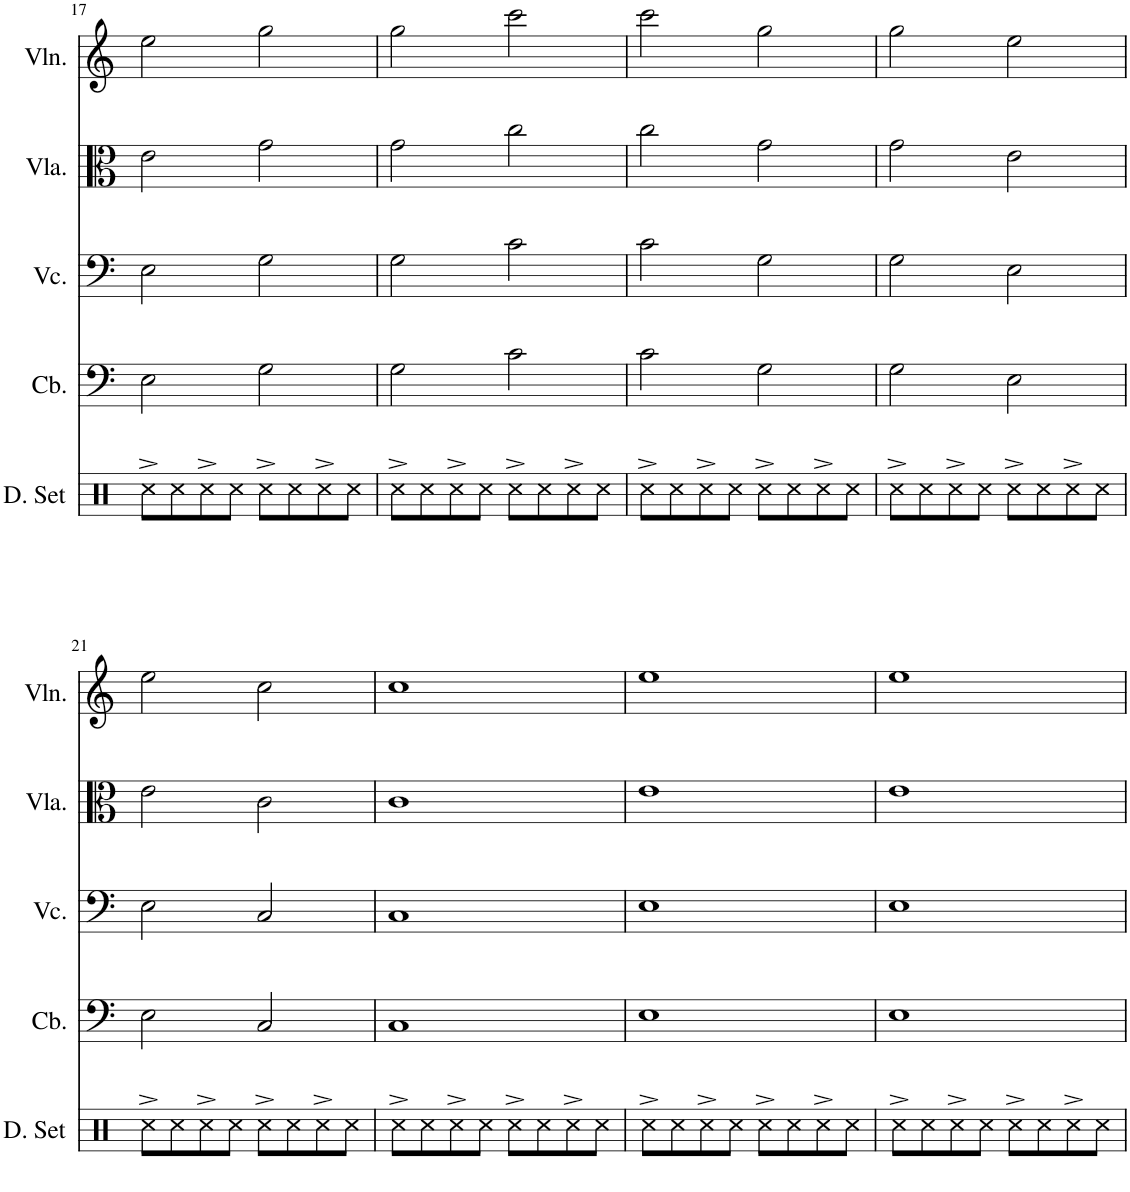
**kern	**kern	**kern	**kern	**kern
*part5	*part4	*part3	*part2	*part1
*staff5	*staff4	*staff3	*staff2	*staff1
*I"Drumset	*I"Contrabass	*I"Cello	*I"Viola	*I"Violin
*I'D. Set	*I'Cb.	*	*I'Vla.	*I'Vln.
!!LO:PB:g=z
*clefX	*clefF4	*clefF4	*clefC3	*clefG2
*	*Trd7c12	*	*	*
*k[]	*k[]	*k[]	*k[]	*k[]
*M4/4	*M4/4	*M4/4	*M4/4	*M4/4
=17	=17	=17	=17	=17
8Rcc^\L	2E\	2E\	2e\	2ee\
8Rcc\	.	.	.	.
8Rcc^\	.	.	.	.
8Rcc\J	.	.	.	.
8Rcc^\L	2G\	2G\	2g\	2gg\
8Rcc\	.	.	.	.
8Rcc^\	.	.	.	.
8Rcc\J	.	.	.	.
=18	=18	=18	=18	=18
8Rcc^\L	2G\	2G\	2g\	2gg\
8Rcc\	.	.	.	.
8Rcc^\	.	.	.	.
8Rcc\J	.	.	.	.
8Rcc^\L	2c\	2c\	2cc\	2ccc\
8Rcc\	.	.	.	.
8Rcc^\	.	.	.	.
8Rcc\J	.	.	.	.
=19	=19	=19	=19	=19
8Rcc^\L	2c\	2c\	2cc\	2ccc\
8Rcc\	.	.	.	.
8Rcc^\	.	.	.	.
8Rcc\J	.	.	.	.
8Rcc^\L	2G\	2G\	2g\	2gg\
8Rcc\	.	.	.	.
8Rcc^\	.	.	.	.
8Rcc\J	.	.	.	.
=20	=20	=20	=20	=20
8Rcc^\L	2G\	2G\	2g\	2gg\
8Rcc\	.	.	.	.
8Rcc^\	.	.	.	.
8Rcc\J	.	.	.	.
8Rcc^\L	2E\	2E\	2e\	2ee\
8Rcc\	.	.	.	.
8Rcc^\	.	.	.	.
8Rcc\J	.	.	.	.
!!LO:LB:g=z
=21	=21	=21	=21	=21
8Rcc^\L	2E\	2E\	2e\	2ee\
8Rcc\	.	.	.	.
8Rcc^\	.	.	.	.
8Rcc\J	.	.	.	.
8Rcc^\L	2C/	2C/	2c\	2cc\
8Rcc\	.	.	.	.
8Rcc^\	.	.	.	.
8Rcc\J	.	.	.	.
=22	=22	=22	=22	=22
8Rcc^\L	1C	1C	1c	1cc
8Rcc\	.	.	.	.
8Rcc^\	.	.	.	.
8Rcc\J	.	.	.	.
8Rcc^\L	.	.	.	.
8Rcc\	.	.	.	.
8Rcc^\	.	.	.	.
8Rcc\J	.	.	.	.
=23	=23	=23	=23	=23
8Rcc^\L	1E	1E	1e	1ee
8Rcc\	.	.	.	.
8Rcc^\	.	.	.	.
8Rcc\J	.	.	.	.
8Rcc^\L	.	.	.	.
8Rcc\	.	.	.	.
8Rcc^\	.	.	.	.
8Rcc\J	.	.	.	.
=24	=24	=24	=24	=24
8Rcc^\L	1E	1E	1e	1ee
8Rcc\	.	.	.	.
8Rcc^\	.	.	.	.
8Rcc\J	.	.	.	.
8Rcc^\L	.	.	.	.
8Rcc\	.	.	.	.
8Rcc^\	.	.	.	.
8Rcc\J	.	.	.	.
=	=	=	=	=
*-	*-	*-	*-	*-
